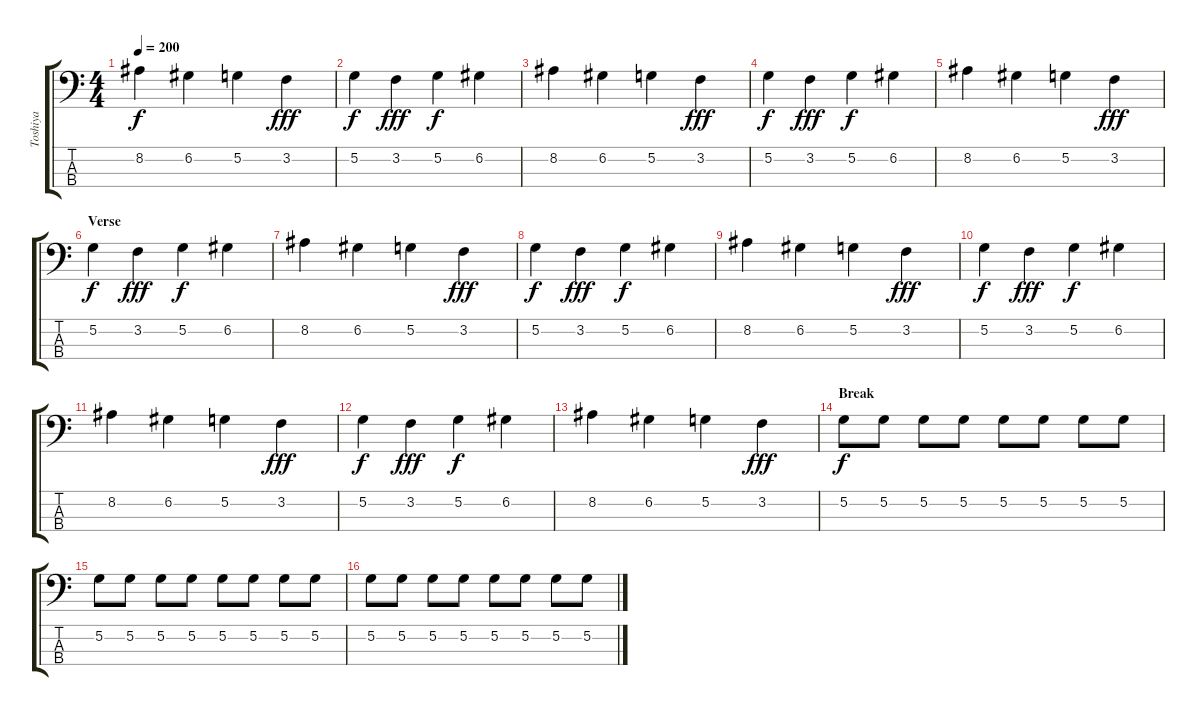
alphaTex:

\track ("Toshiya" "Toshiya") {instrument electricbasspick}
\staff {score tabs}
\tuning (G2 D2 A1 D1) {hide}
\ts (4 4)
\tempo 200
\clef f4
\ks c
8.2.4{dy f} 6.2.4 5.2.4 3.2.4{dy fff} |
5.2.4{dy f} 3.2.4{dy fff} 5.2.4{dy f} 6.2.4 |
8.2.4 6.2.4 5.2.4 3.2.4{dy fff} |
5.2.4{dy f} 3.2.4{dy fff} 5.2.4{dy f} 6.2.4 |
8.2.4 6.2.4 5.2.4 3.2.4{dy fff} |
\section ("" "Verse")
5.2.4{dy f} 3.2.4{dy fff} 5.2.4{dy f} 6.2.4 |
8.2.4 6.2.4 5.2.4 3.2.4{dy fff} |
5.2.4{dy f} 3.2.4{dy fff} 5.2.4{dy f} 6.2.4 |
8.2.4 6.2.4 5.2.4 3.2.4{dy fff} |
5.2.4{dy f} 3.2.4{dy fff} 5.2.4{dy f} 6.2.4 |
8.2.4 6.2.4 5.2.4 3.2.4{dy fff} |
5.2.4{dy f} 3.2.4{dy fff} 5.2.4{dy f} 6.2.4 |
8.2.4 6.2.4 5.2.4 3.2.4{dy fff} |
\section ("" "Break")
5.2.8{dy f} 5.2.8 5.2.8 5.2.8 5.2.8 5.2.8 5.2.8 5.2.8 |
5.2.8 5.2.8 5.2.8 5.2.8 5.2.8 5.2.8 5.2.8 5.2.8 |
5.2.8 5.2.8 5.2.8 5.2.8 5.2.8 5.2.8 5.2.8 5.2.8
